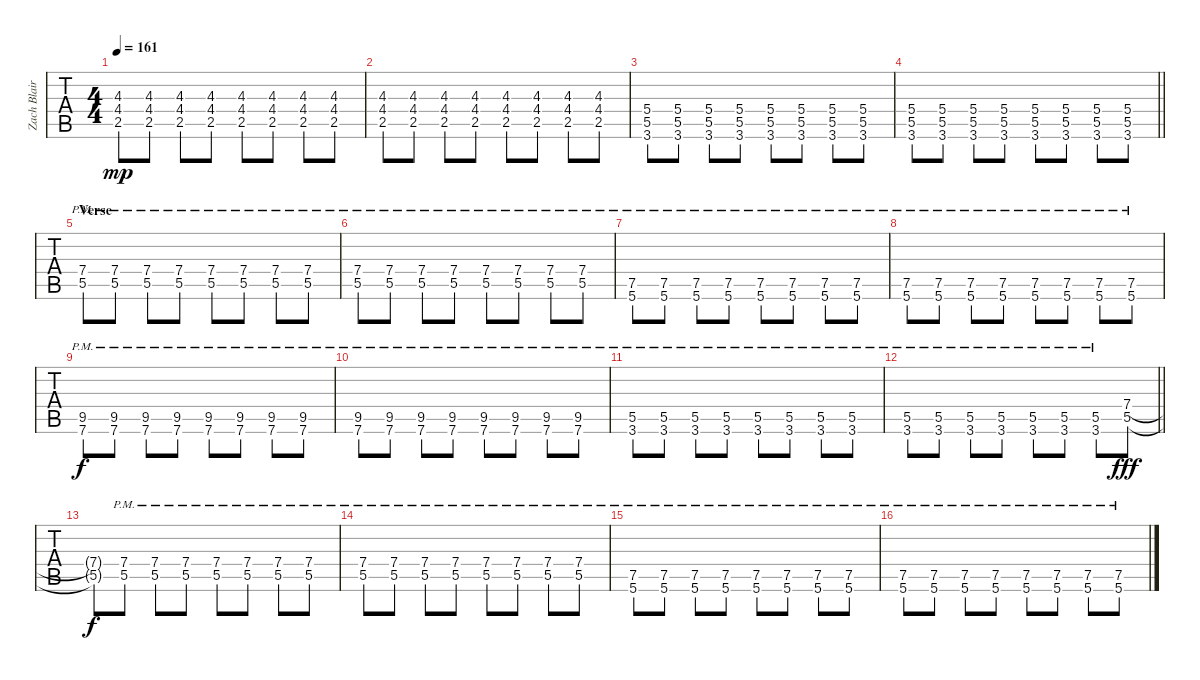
\track ("Zach Blair - Guitar Two" "Zach Blair") {instrument distortionguitar}
\staff {tabs}
\tuning (Eb4 Bb3 Gb3 Db3 Ab2 Eb2) {hide}
\ts (4 4)
\tempo 161
\clef g2
\ks db
(4.3 4.4 2.5).8{dy mp} (4.3 4.4 2.5).8 (4.3 4.4 2.5).8 (4.3 4.4 2.5).8 (4.3 4.4 2.5).8 (4.3 4.4 2.5).8 (4.3 4.4 2.5).8 (4.3 4.4 2.5).8 |
(4.3 4.4 2.5).8 (4.3 4.4 2.5).8 (4.3 4.4 2.5).8 (4.3 4.4 2.5).8 (4.3 4.4 2.5).8 (4.3 4.4 2.5).8 (4.3 4.4 2.5).8 (4.3 4.4 2.5).8 |
(5.4 5.5 3.6).8 (5.4 5.5 3.6).8 (5.4 5.5 3.6).8 (5.4 5.5 3.6).8 (5.4 5.5 3.6).8 (5.4 5.5 3.6).8 (5.4 5.5 3.6).8 (5.4 5.5 3.6).8 |
\barLineRight lightlight
(5.4 5.5 3.6).8 (5.4 5.5 3.6).8 (5.4 5.5 3.6).8 (5.4 5.5 3.6).8 (5.4 5.5 3.6).8 (5.4 5.5 3.6).8 (5.4 5.5 3.6).8 (5.4 5.5 3.6).8 |
\section ("" "Verse")
(7.4{pm} 5.5{pm}).8{volume 4} (7.4{pm} 5.5{pm}).8 (7.4{pm} 5.5{pm}).8 (7.4{pm} 5.5{pm}).8 (7.4{pm} 5.5{pm}).8 (7.4{pm} 5.5{pm}).8 (7.4{pm} 5.5{pm}).8 (7.4{pm} 5.5{pm}).8 |
(7.4{pm} 5.5{pm}).8 (7.4{pm} 5.5{pm}).8 (7.4{pm} 5.5{pm}).8 (7.4{pm} 5.5{pm}).8 (7.4{pm} 5.5{pm}).8 (7.4{pm} 5.5{pm}).8 (7.4{pm} 5.5{pm}).8 (7.4{pm} 5.5{pm}).8 |
(7.5{pm} 5.6{pm}).8 (7.5{pm} 5.6{pm}).8 (7.5{pm} 5.6{pm}).8 (7.5{pm} 5.6{pm}).8 (7.5{pm} 5.6{pm}).8 (7.5{pm} 5.6{pm}).8 (7.5{pm} 5.6{pm}).8 (7.5{pm} 5.6{pm}).8 |
(7.5{pm} 5.6{pm}).8 (7.5{pm} 5.6{pm}).8 (7.5{pm} 5.6{pm}).8 (7.5{pm} 5.6{pm}).8 (7.5{pm} 5.6{pm}).8 (7.5{pm} 5.6{pm}).8 (7.5{pm} 5.6{pm}).8 (7.5{pm} 5.6{pm}).8 |
(9.5{pm} 7.6{pm}).8{dy f} (9.5{pm} 7.6{pm}).8 (9.5{pm} 7.6{pm}).8 (9.5{pm} 7.6{pm}).8 (9.5{pm} 7.6{pm}).8 (9.5{pm} 7.6{pm}).8 (9.5{pm} 7.6{pm}).8 (9.5{pm} 7.6{pm}).8 |
(9.5{pm} 7.6{pm}).8 (9.5{pm} 7.6{pm}).8 (9.5{pm} 7.6{pm}).8 (9.5{pm} 7.6{pm}).8 (9.5{pm} 7.6{pm}).8 (9.5{pm} 7.6{pm}).8 (9.5{pm} 7.6{pm}).8 (9.5{pm} 7.6{pm}).8 |
(5.5{pm} 3.6{pm}).8 (5.5{pm} 3.6{pm}).8 (5.5{pm} 3.6{pm}).8 (5.5{pm} 3.6{pm}).8 (5.5{pm} 3.6{pm}).8 (5.5{pm} 3.6{pm}).8 (5.5{pm} 3.6{pm}).8 (5.5{pm} 3.6{pm}).8 |
\barLineRight lightlight
(5.5{pm} 3.6{pm}).8 (5.5{pm} 3.6{pm}).8 (5.5{pm} 3.6{pm}).8 (5.5{pm} 3.6{pm}).8 (5.5{pm} 3.6{pm}).8 (5.5{pm} 3.6{pm}).8 (5.5{pm} 3.6{pm}).8 (7.4 5.5).8{dy fff} |
(7.4{t} 5.5{t}).8{dy f volume 4} (7.4{pm} 5.5{pm}).8 (7.4{pm} 5.5{pm}).8 (7.4{pm} 5.5{pm}).8 (7.4{pm} 5.5{pm}).8 (7.4{pm} 5.5{pm}).8 (7.4{pm} 5.5{pm}).8 (7.4{pm} 5.5{pm}).8 |
(7.4{pm} 5.5{pm}).8 (7.4{pm} 5.5{pm}).8 (7.4{pm} 5.5{pm}).8 (7.4{pm} 5.5{pm}).8 (7.4{pm} 5.5{pm}).8 (7.4{pm} 5.5{pm}).8 (7.4{pm} 5.5{pm}).8 (7.4{pm} 5.5{pm}).8 |
(7.5{pm} 5.6{pm}).8 (7.5{pm} 5.6{pm}).8 (7.5{pm} 5.6{pm}).8 (7.5{pm} 5.6{pm}).8 (7.5{pm} 5.6{pm}).8 (7.5{pm} 5.6{pm}).8 (7.5{pm} 5.6{pm}).8 (7.5{pm} 5.6{pm}).8 |
(7.5{pm} 5.6{pm}).8 (7.5{pm} 5.6{pm}).8 (7.5{pm} 5.6{pm}).8 (7.5{pm} 5.6{pm}).8 (7.5{pm} 5.6{pm}).8 (7.5{pm} 5.6{pm}).8 (7.5{pm} 5.6{pm}).8 (7.5{pm} 5.6{pm}).8
